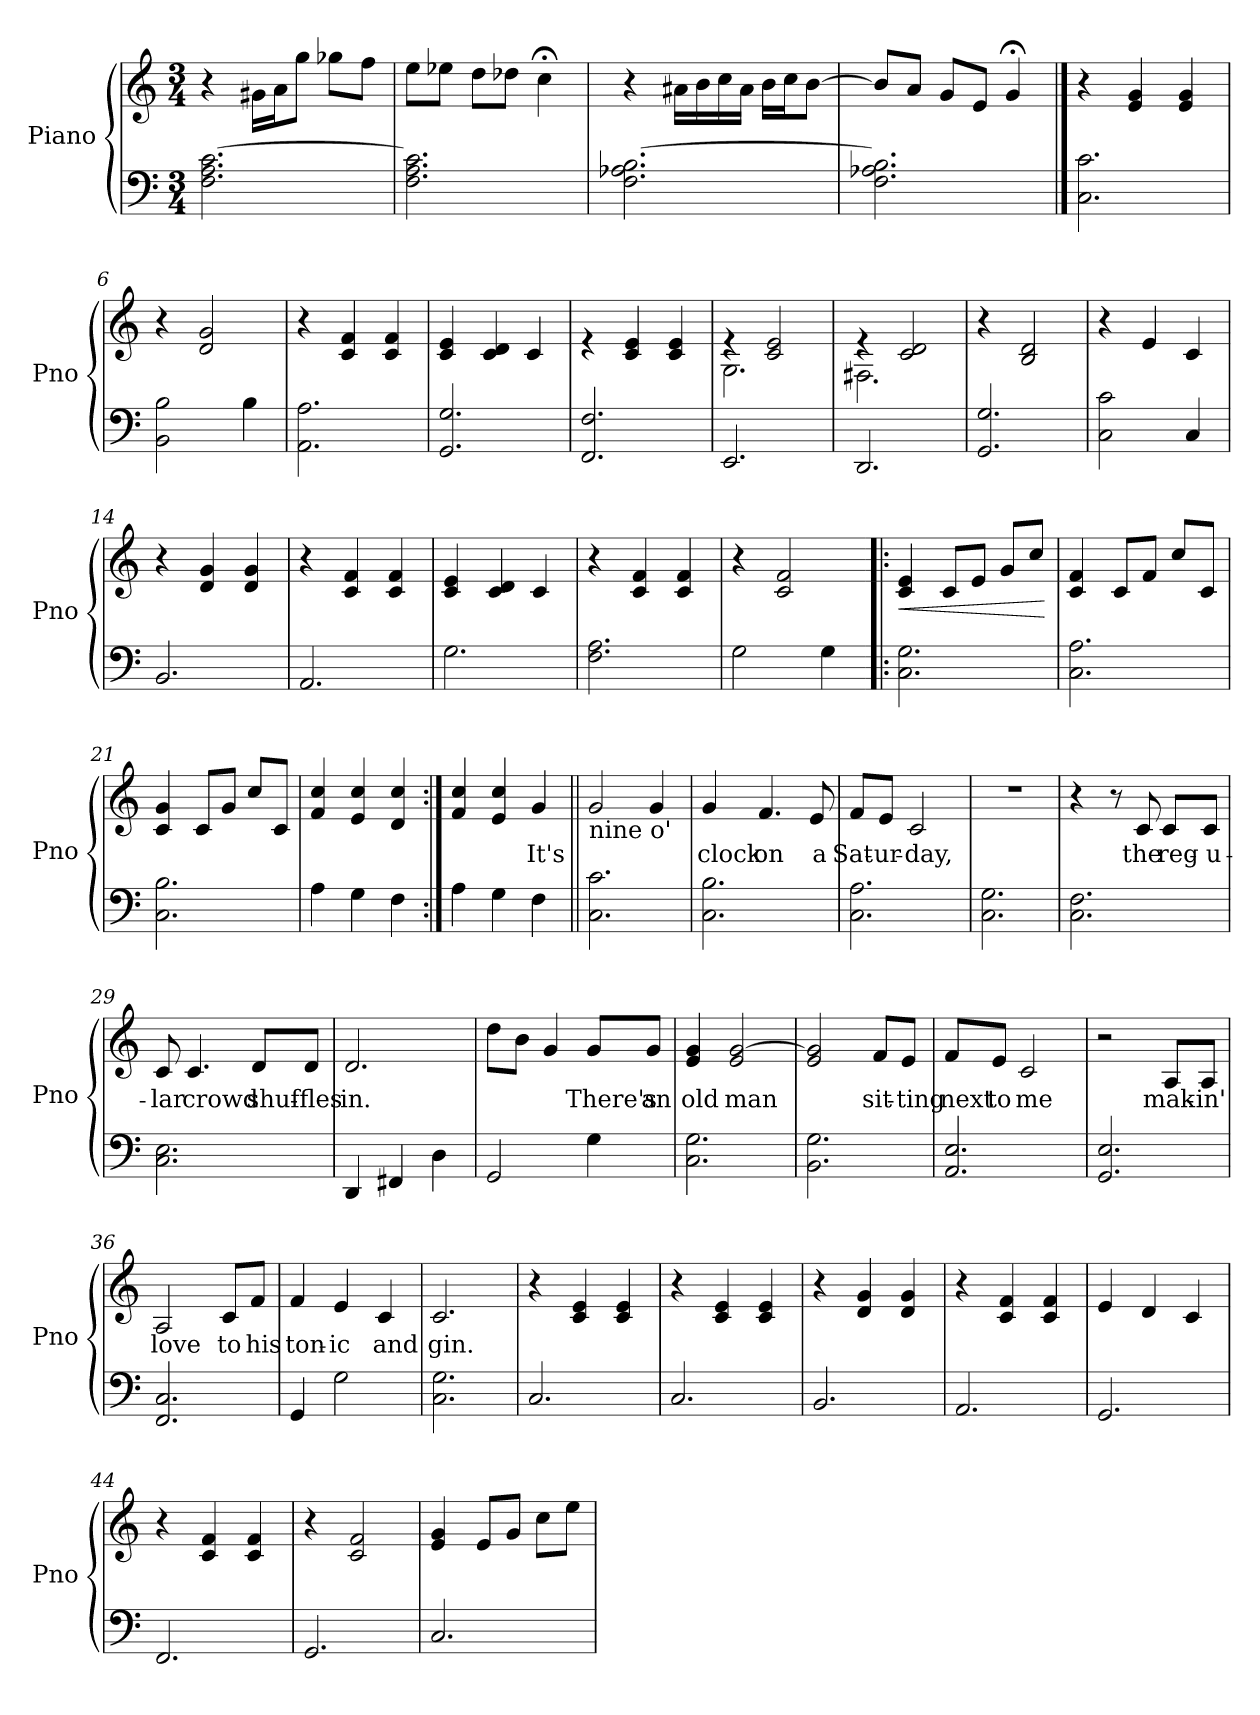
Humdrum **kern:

**kern	**kern	**text	**dynam
*part1	*part1	*part1	*part1
*staff2	*staff1	*staff1	*staff1/2
*I"Piano	*	*	*
*I'Pno	*	*	*
*clefF4	*clefG2	*	*
*k[]	*k[]	*	*
*M3/4	*M3/4	*	*
*MM140	*MM140	*	*
=1	=1	=1	=1
2.F\ 2.A\ [2.c\	4r	.	.
.	16g#X\LL	.	.
.	16a\J	.	.
.	8gg\J	.	.
.	8gg-X\L	.	.
.	8ff\J	.	.
=2	=2	=2	=2
2.F\ 2.A\ 2.c\]	8ee\L	.	.
.	8ee-X\J	.	.
.	8dd\L	.	.
.	8dd-X\J	.	.
.	4cc;<\	.	.
=3	=3	=3	=3
2.F\ 2.A-X\ [2.B\	4r	.	.
.	16a#X\LL	.	.
.	16b\	.	.
.	16cc\	.	.
.	16a#\JJ	.	.
.	16b\LL	.	.
.	16cc\J	.	.
.	[8b\J	.	.
=4	=4	=4	=4
2.F\ 2.A-X\ 2.B\]	8b/L]	.	.
.	8a/J	.	.
.	8g/L	.	.
.	8e/J	.	.
.	4g;</	.	.
==5	==5	==5	==5
*	*MM160	*	*
2.C\ 2.c\	4r	.	.
.	4e/ 4g/	.	.
.	4e/ 4g/	.	.
=6	=6	=6	=6
2BB\ 2B\	4r	.	.
.	2d/ 2g/	.	.
4B\	.	.	.
=7	=7	=7	=7
2.AA\ 2.A\	4r	.	.
.	4c/ 4f/	.	.
.	4c/ 4f/	.	.
=8	=8	=8	=8
2.GG/ 2.G/	4c/ 4e/	.	.
.	4c/ 4d/	.	.
.	4c/	.	.
=9	=9	=9	=9
2.FF/ 2.F/	4re	.	.
.	4c/ 4e/	.	.
.	4c/ 4e/	.	.
!!LO:LB:g=z
=10	=10	=10	=10
*	*^	*	*
2.EE/	4re	2.G\	.	.
.	2c/ 2e/	.	.	.
=11	=11	=11	=11	=11
2.DD/	4re	2.F#X\	.	.
.	2c/ 2d/	.	.	.
*	*v	*v	*	*
=12	=12	=12	=12
2.GG/ 2.G/	4r	.	.
.	2B/ 2d/	.	.
=13	=13	=13	=13
2C\ 2c\	4r	.	.
.	4e/	.	.
4C/	4c/	.	.
=14	=14	=14	=14
2.BB/	4r	.	.
.	4d/ 4g/	.	.
.	4d/ 4g/	.	.
=15	=15	=15	=15
2.AA/	4r	.	.
.	4c/ 4f/	.	.
.	4c/ 4f/	.	.
=16	=16	=16	=16
2.G\	4c/ 4e/	.	.
.	4c/ 4d/	.	.
.	4c/	.	.
=17	=17	=17	=17
2.F\ 2.A\	4r	.	.
.	4c/ 4f/	.	.
.	4c/ 4f/	.	.
=18	=18	=18	=18
2G\	4r	.	.
.	2c/ 2f/	.	.
4G\	.	.	.
=19!|:	=19!|:	=19!|:	=19!|:
*	*MM160	*	*
!	!	!	!LO:HP:b
2.C\ 2.G\	4c/ 4e/	.	<
.	8c/L	.	.
.	8e/J	.	.
.	8g/L	.	.
.	8cc/J	.	.
.	.	.	[
=20	=20	=20	=20
2.C\ 2.A\	4c/ 4f/	.	.
.	8c/L	.	.
.	8f/J	.	.
.	8cc/L	.	.
.	8c/J	.	.
!!LO:LB:g=z
=21	=21	=21	=21
2.C\ 2.B\	4c/ 4g/	.	.
.	8c/L	.	.
.	8g/J	.	.
.	8cc/L	.	.
.	8c/J	.	.
=22	=22	=22	=22
4A\	4f/ 4cc/	.	.
4G\	4e/ 4cc/	.	.
4F\	4d/ 4cc/	.	.
=23:|!	=23:|!	=23:|!	=23:|!
4A\	4f/ 4cc/	.	.
4G\	4e/ 4cc/	.	.
4F\	4g/	It's	.
=24||	=24||	=24||	=24||
!	!LO:TX:b:t=nine o'	!	!
2.C\ 2.c\	2g/	.	.
.	4g/	.	.
=25	=25	=25	=25
2.C\ 2.B\	4g/	-clock	.
.	4.f/	on	.
.	8e/	a	.
=26	=26	=26	=26
2.C\ 2.A\	8f/L	Sat-	.
.	8e/J	-ur-	.
.	2c/	-day,	.
=27	=27	=27	=27
2.C\ 2.G\	2.r	.	.
=28	=28	=28	=28
2.C\ 2.F\	4r	.	.
.	8r	.	.
.	8c/	-the	.
.	8c/L	reg-	.
.	8c/J	-u-	.
!!LO:LB:g=z
=29	=29	=29	=29
2.C\ 2.E\	8c/	-lar	.
.	4.c/	crowd	.
.	8d/L	shuf-	.
.	8d/J	-fles	.
=30	=30	=30	=30
4DD/	2.d/	in.	.
4FF#X/	.	.	.
4D\	.	.	.
=31	=31	=31	=31
2GG/	8dd\L	.	.
.	8b\J	.	.
.	4g/	.	.
4G\	8g/L	There's	.
.	8g/J	an	.
=32	=32	=32	=32
2.C\ 2.G\	4e/ 4g/	old	.
.	2e/ [2g/	man	.
=33	=33	=33	=33
2.BB\ 2.G\	2e/ 2g/]	.	.
.	8f/L	sit-	.
.	8e/J	-ting	.
=34	=34	=34	=34
2.AA/ 2.E/	8f/L	next	.
.	8e/J	to	.
.	2c/	me	.
=35	=35	=35	=35
2.GG/ 2.E/	2r	.	.
.	8A/L	mak-	.
.	8A/J	-in'	.
!!LO:LB:g=z
=36	=36	=36	=36
2.FF/ 2.C/	2A/	love	.
.	8c/L	to	.
.	8f/J	his	.
=37	=37	=37	=37
4GG/	4f/	ton-	.
2G\	4e/	-ic	.
.	4c/	and	.
=38	=38	=38	=38
2.C\ 2.G\	2.c/	gin.	.
=39	=39	=39	=39
2.C/	4r	.	.
.	4c/ 4e/	.	.
.	4c/ 4e/	.	.
=40	=40	=40	=40
2.C/	4r	.	.
.	4c/ 4e/	.	.
.	4c/ 4e/	.	.
=41	=41	=41	=41
2.BB/	4r	.	.
.	4d/ 4g/	.	.
.	4d/ 4g/	.	.
=42	=42	=42	=42
2.AA/	4r	.	.
.	4c/ 4f/	.	.
.	4c/ 4f/	.	.
=43	=43	=43	=43
2.GG/	4e/	.	.
.	4d/	.	.
.	4c/	.	.
=44	=44	=44	=44
2.FF/	4r	.	.
.	4c/ 4f/	.	.
.	4c/ 4f/	.	.
=45	=45	=45	=45
2.GG/	4r	.	.
.	2c/ 2f/	.	.
=46	=46	=46	=46
2.C/	4e/ 4g/	.	.
.	8e/L	.	.
.	8g/J	.	.
.	8cc\L	.	.
.	8ee\J	.	.
=	=	=	=
*-	*-	*-	*-
